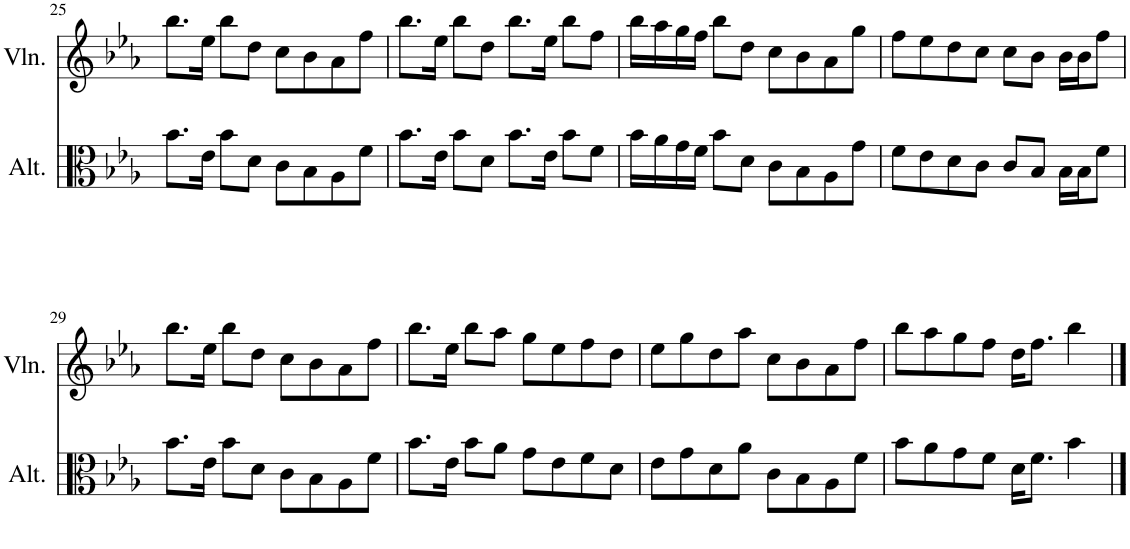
**kern	**kern
*part2	*part1
*staff2	*staff1
*I"Alto	*I"Violon
*I'Alt.	*I'Vln.
!!LO:PB:g=z
*clefC3	*clefG2
*k[b-e-a-]	*k[b-e-a-]
*M4/4	*M4/4
*met(c)	*met(c)
=25	=25
8.b-\L	8.bb-\L
16e-\Jk	16ee-\Jk
8b-\L	8bb-\L
8d\J	8dd\J
8c\L	8cc\L
8B-\	8b-\
8A-\	8a-\
8f\J	8ff\J
=26	=26
8.b-\L	8.bb-\L
16e-\Jk	16ee-\Jk
8b-\L	8bb-\L
8d\J	8dd\J
8.b-\L	8.bb-\L
16e-\Jk	16ee-\Jk
8b-\L	8bb-\L
8f\J	8ff\J
=27	=27
16b-\LL	16bb-\LL
16a-\	16aa-\
16g\	16gg\
16f\JJ	16ff\JJ
8b-\L	8bb-\L
8d\J	8dd\J
8c\L	8cc\L
8B-\	8b-\
8A-\	8a-\
8g\J	8gg\J
=28	=28
8f\L	8ff\L
8e-\	8ee-\
8d\	8dd\
8c\J	8cc\J
8c/L	8cc\L
8B-/J	8b-\J
16B-\LL	16b-\LL
16B-\J	16b-\J
8f\J	8ff\J
!!LO:LB:g=z
=29	=29
8.b-\L	8.bb-\L
16e-\Jk	16ee-\Jk
8b-\L	8bb-\L
8d\J	8dd\J
8c\L	8cc\L
8B-\	8b-\
8A-\	8a-\
8f\J	8ff\J
=30	=30
8.b-\L	8.bb-\L
16e-\Jk	16ee-\Jk
8b-\L	8bb-\L
8a-\J	8aa-\J
8g\L	8gg\L
8e-\	8ee-\
8f\	8ff\
8d\J	8dd\J
=31	=31
8e-\L	8ee-\L
8g\	8gg\
8d\	8dd\
8a-\J	8aa-\J
8c\L	8cc\L
8B-\	8b-\
8A-\	8a-\
8f\J	8ff\J
=32	=32
8b-\L	8bb-\L
8a-\	8aa-\
8g\	8gg\
8f\J	8ff\J
16d\KL	16dd\KL
8.f\J	8.ff\J
4b-\	4bb-\
==	==
*-	*-
